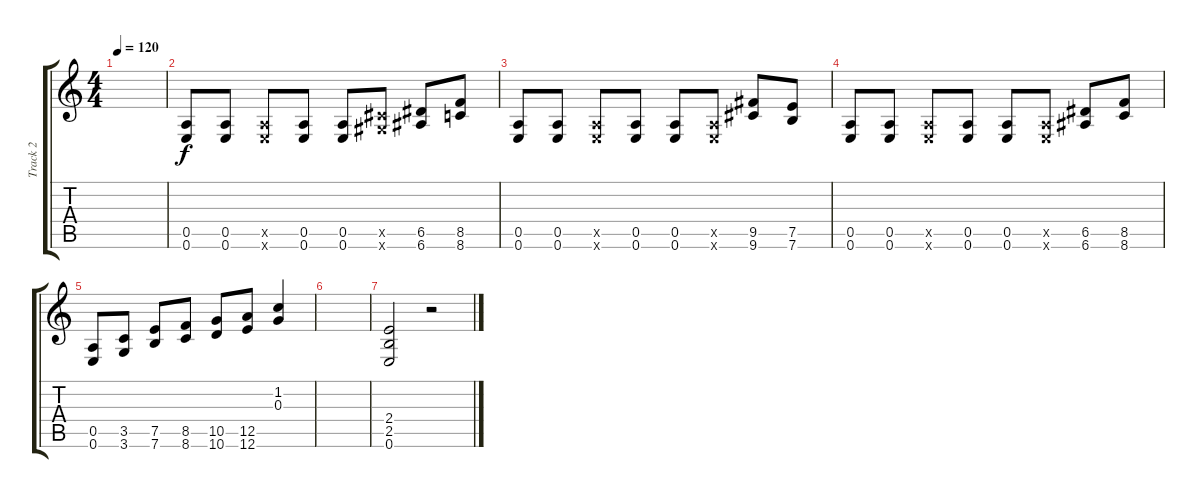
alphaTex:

\track ("Track 2" "Track 2") {instrument distortionguitar}
\staff {score tabs}
\tuning (E4 B3 G3 D3 A2 E2) {hide}
\ts (4 4)
\tempo 120
\clef g2
\ks c
|
(0.5 0.6).8 (0.5 0.6).8 (0.5{x} 0.6{x}).8 (0.5 0.6).8 (0.5 0.6).8 (4.5{x} 4.6{x}).8 (6.5 6.6).8 (8.5 8.6).8 |
(0.5 0.6).8 (0.5 0.6).8 (0.5{x} 0.6{x}).8 (0.5 0.6).8 (0.5 0.6).8 (0.5{x} 0.6{x}).8 (9.5 9.6).8 (7.5 7.6).8 |
(0.5 0.6).8 (0.5 0.6).8 (0.5{x} 0.6{x}).8 (0.5 0.6).8 (0.5 0.6).8 (0.5{x} 0.6{x}).8 (6.5 6.6).8 (8.5 8.6).8 |
(0.5 0.6).8 (3.5 3.6).8 (7.5 7.6).8 (8.5 8.6).8 (10.5 10.6).8 (12.5 12.6).8 (1.2 0.3).4 |
|
(2.4 2.5 0.6).2 r.2
